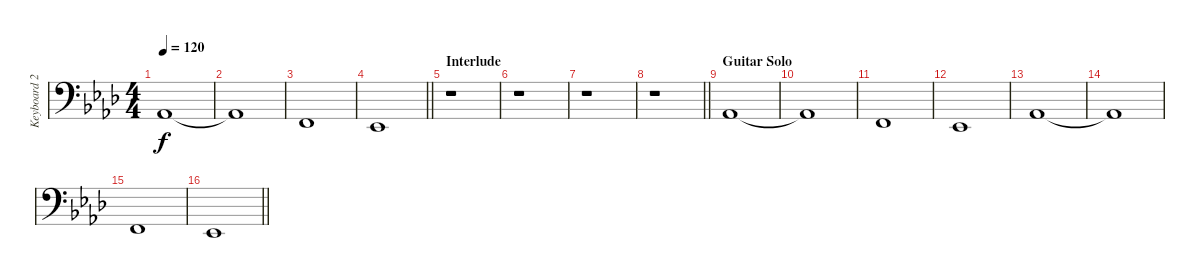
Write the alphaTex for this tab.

\track ("Keyboard 2" "Keyboard 2") {instrument stringensemble1}
\staff {score}
\tuning (G2 D2 A1 E1) {hide}
\ts (4 4)
\tempo 120
\clef f4
\ks fminor
6.2.1{dy f} |
6.2{t}.1 |
3.2.1 |
\barLineRight lightlight
1.2.1 |
\section ("" "Interlude")
r.1 |
r.1 |
r.1 |
\barLineRight lightlight
r.1 |
\section ("" "Guitar Solo")
6.2.1 |
6.2{t}.1 |
3.2.1 |
1.2.1 |
6.2.1 |
6.2{t}.1 |
3.2.1 |
\barLineRight lightlight
1.2.1
